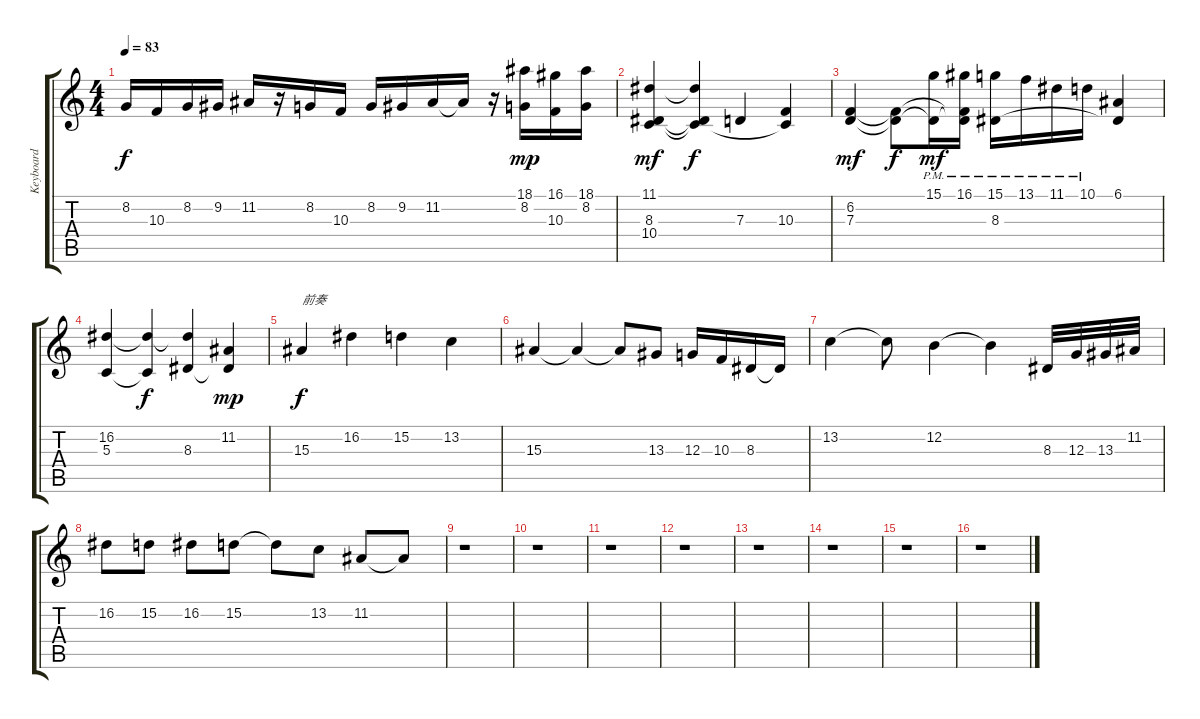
\track ("Keyboard" "Keyboard") {instrument stringensemble1}
\staff {score tabs}
\tuning (E4 B3 G3 D3 A2 E2) {hide}
\ts (4 4)
\tempo 83
\clef g2
\ks c
8.2.16{dy f} 10.3.16 8.2.16 9.2.16 11.2.16 r.16 8.2.16 10.3.16 8.2.16 9.2.16 11.2.16 11.2{t}.16 r.16 (18.1 8.2).16{dy mp} (16.1 10.3).16 (18.1 8.2).16 |
(11.1 8.3 10.4).4{dy mf} (11.1{t} 8.3{t} 10.4{t}).4{dy f} 7.3.4 (10.3 10.4{t}).4 |
(6.2 7.3).4{dy mf} (6.2{t} 7.3{t}).8{dy f} (15.1{pm} 7.3{t}).16{dy mf} (16.1{pm} 6.2{t} 7.3{t}).16 (15.1{pm} 8.3).16 13.1{pm}.16 11.1{pm}.16 10.1{pm}.16 (6.1 8.3{t}).4 |
(16.2 5.3).4 (16.2{t} 5.3{t}).4{dy f} (16.2{t} 8.3).4 (11.2 8.3{t}).4{dy mp} |
15.3.4{txt "前奏" dy f volume 14} 16.2.4 15.2.4 13.2.4 |
15.3.4 15.3{t}.4 15.3{t}.8 13.3.8 12.3.16 10.3.16 8.3.16 8.3{t}.16 |
13.2.4 13.2{t}.8 12.2.4 12.2{t}.4 8.3.32 12.3.32 13.3.32 11.2.32 |
16.2.8 15.2.8 16.2.8 15.2.8 15.2{t}.8 13.2.8 11.2.8 11.2{t}.8 |
r.1 |
r.1 |
r.1 |
r.1 |
r.1 |
r.1 |
r.1 |
r.1
